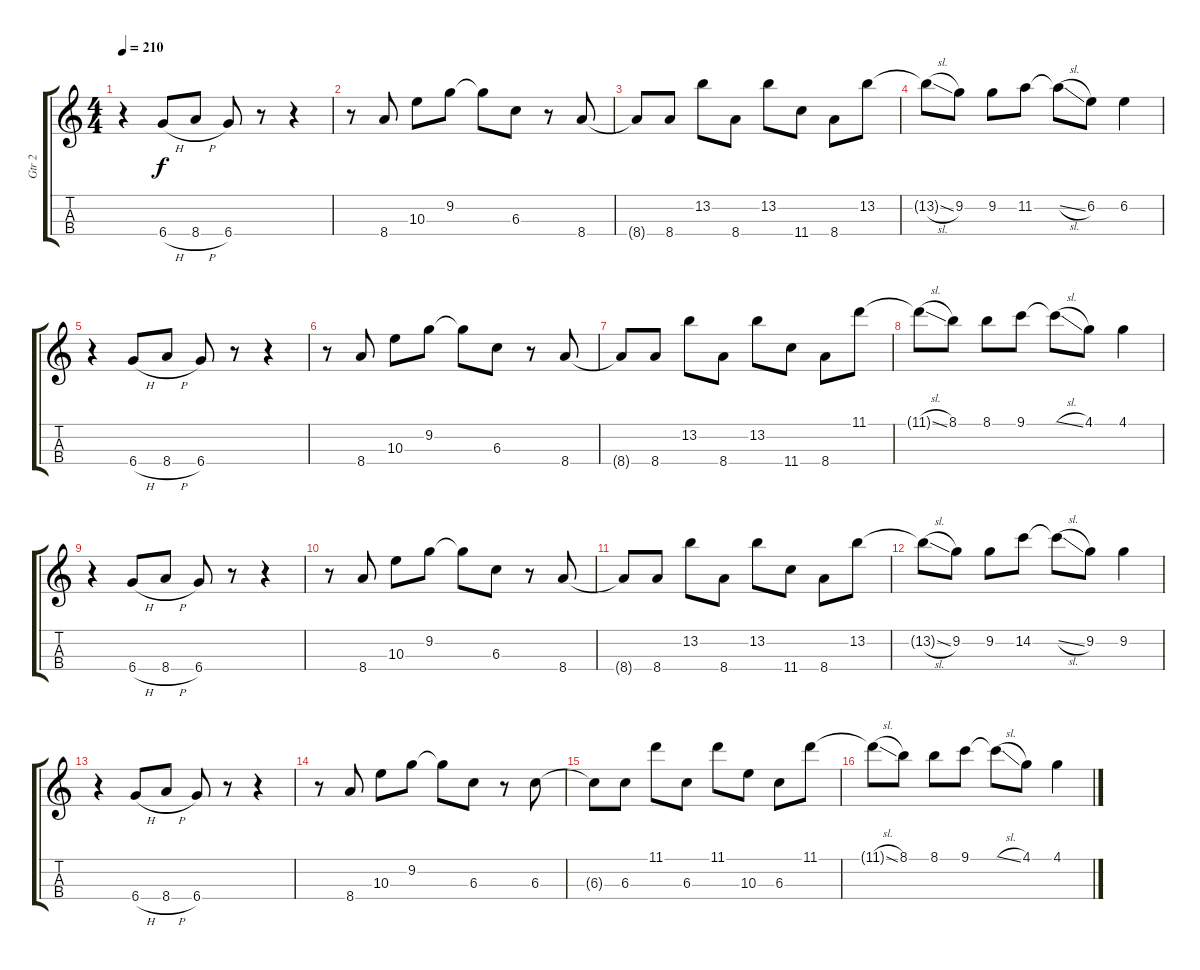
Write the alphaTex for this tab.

\track ("Gtr 2" "Gtr 2") {instrument overdrivenguitar}
\staff {score tabs}
\tuning (Eb4 Bb3 Gb3 Db3) {hide}
\ts (4 4)
\tempo 210
\clef g2
\ks c
r.4{dy f} 6.4{h}.8 8.4{h}.8 6.4.8 r.8 r.4 |
r.8 8.4.8 10.3.8 9.2.8 9.2{t}.8 6.3.8 r.8 8.4.8 |
8.4{t}.8 8.4.8 13.2.8 8.4.8 13.2.8 11.4.8 8.4.8 13.2.8 |
13.2{sl t}.8 9.2.8 9.2.8 11.2.8 11.2{sl t}.8 6.2.8 6.2.4 |
r.4 6.4{h}.8 8.4{h}.8 6.4.8 r.8 r.4 |
r.8 8.4.8 10.3.8 9.2.8 9.2{t}.8 6.3.8 r.8 8.4.8 |
8.4{t}.8 8.4.8 13.2.8 8.4.8 13.2.8 11.4.8 8.4.8 11.1.8 |
11.1{sl t}.8 8.1.8 8.1.8 9.1.8 9.1{sl t}.8 4.1.8 4.1.4 |
r.4 6.4{h}.8 8.4{h}.8 6.4.8 r.8 r.4 |
r.8 8.4.8 10.3.8 9.2.8 9.2{t}.8 6.3.8 r.8 8.4.8 |
8.4{t}.8 8.4.8 13.2.8 8.4.8 13.2.8 11.4.8 8.4.8 13.2.8 |
13.2{sl t}.8 9.2.8 9.2.8 14.2.8 14.2{sl t}.8 9.2.8 9.2.4 |
r.4 6.4{h}.8 8.4{h}.8 6.4.8 r.8 r.4 |
r.8 8.4.8 10.3.8 9.2.8 9.2{t}.8 6.3.8 r.8 6.3.8 |
6.3{t}.8 6.3.8 11.1.8 6.3.8 11.1.8 10.3.8 6.3.8 11.1.8 |
11.1{sl t}.8 8.1.8 8.1.8 9.1.8 9.1{sl t}.8 4.1.8 4.1.4
